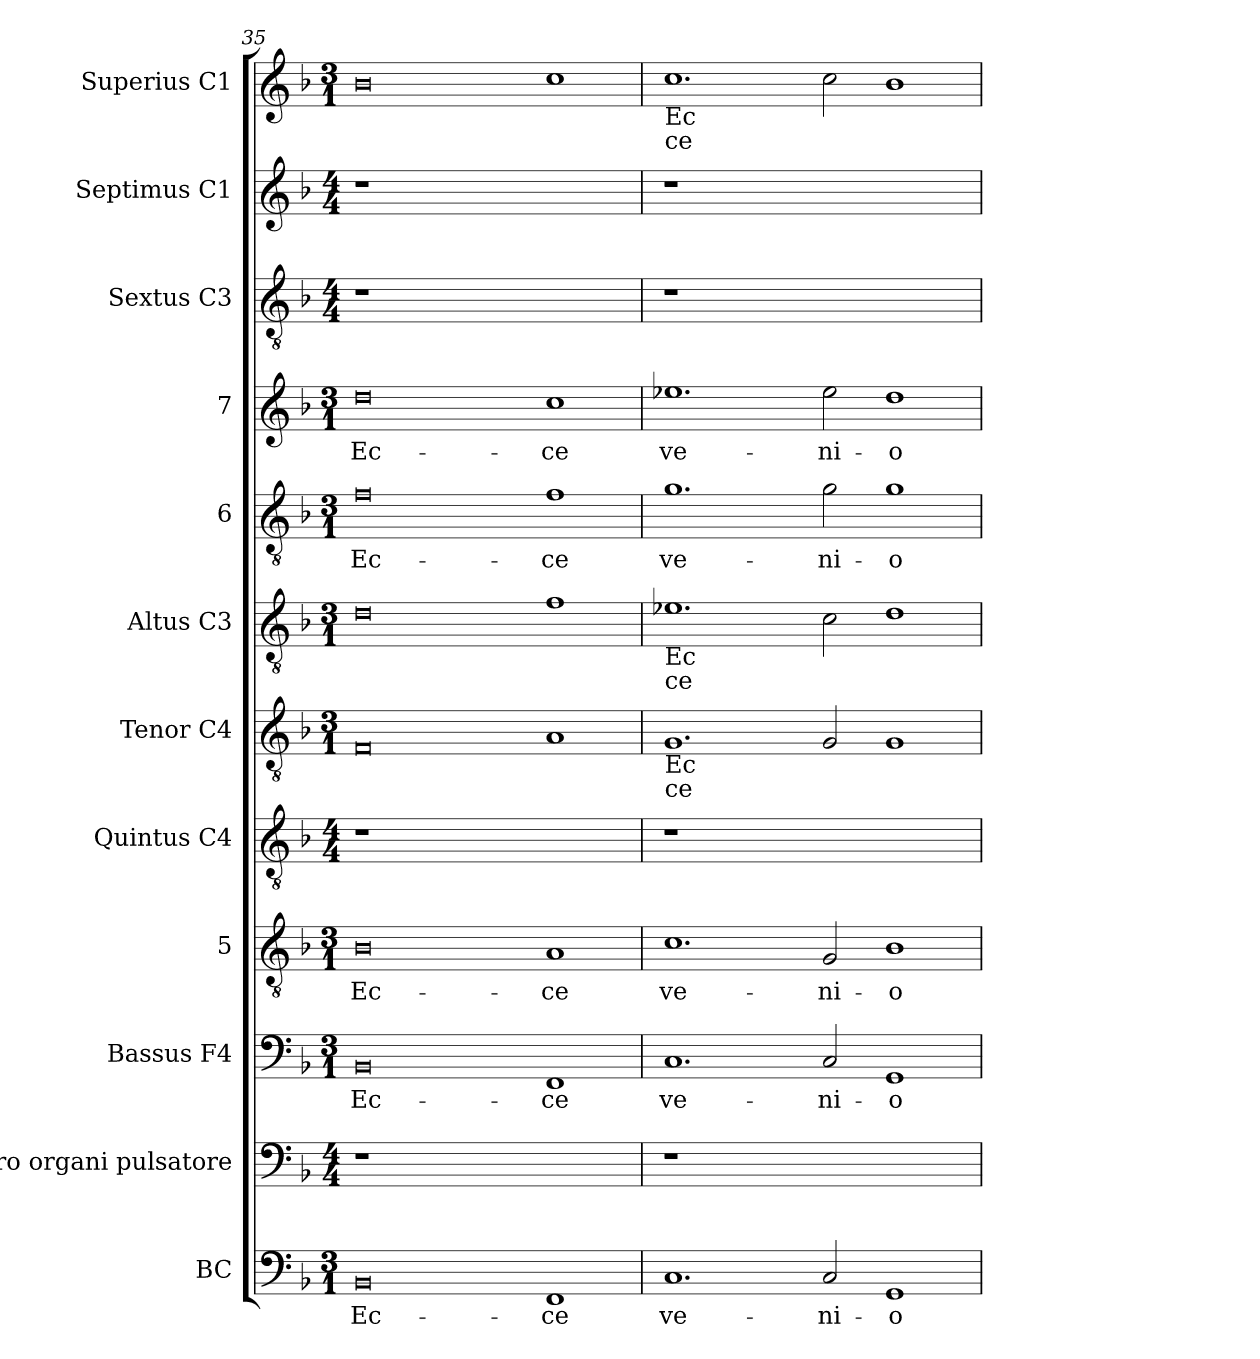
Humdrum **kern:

**kern	**text	**kern	**kern	**text	**kern	**text	**kern	**kern	**kern	**kern	**text	**kern	**text	**kern	**kern	**kern
*part12	*part12	*part11	*part10	*part10	*part9	*part9	*part8	*part7	*part6	*part5	*part5	*part4	*part4	*part3	*part2	*part1
*staff12	*staff12	*staff11	*staff10	*staff10	*staff9	*staff9	*staff8	*staff7	*staff6	*staff5	*staff5	*staff4	*staff4	*staff3	*staff2	*staff1
*I"BC	*	*I"pro organi  pulsatore	*I"Bassus  F4	*	*I"5	*	*I"Quintus  C4	*I"Tenor  C4	*I"Altus  C3	*I"6	*	*I"7	*	*I"Sextus  C3	*I"Septimus  C1	*I"Superius  C1
*I'BC	*	*	*I'B	*	*	*	*	*I'T	*I'A	*	*	*	*	*	*	*I'S
!!LO:PB:g=z
*clefF4	*	*clefF4	*clefF4	*	*clefGv2	*	*clefGv2	*clefGv2	*clefGv2	*clefGv2	*	*clefG2	*	*clefGv2	*clefG2	*clefG2
*k[b-]	*	*k[b-]	*k[b-]	*	*k[b-]	*	*k[b-]	*k[b-]	*k[b-]	*k[b-]	*	*k[b-]	*	*k[b-]	*k[b-]	*k[b-]
*F:	*	*F:	*F:	*	*F:	*	*F:	*F:	*F:	*F:	*	*F:	*	*F:	*F:	*F:
*M3/1	*	*M4/4	*M3/1	*	*M3/1	*	*M4/4	*M3/1	*M3/1	*M3/1	*	*M3/1	*	*M4/4	*M4/4	*M3/1
=35	=35	=35	=35	=35	=35	=35	=35	=35	=35	=35	=35	=35	=35	=35	=35	=35
!	!LO:LY:a:cj	!	!	!LO:LY:b:cj	!	!LO:LY:b:cj	!	!	!	!	!LO:LY:b:cj	!	!LO:LY:b:cj	!	!	!
0BB-	Ec-	1r	0BB-	Ec-	0B-	Ec-	1r	0F	0d	0f	Ec-	0dd	Ec-	1r	1r	0b-
.	.	0ryy	.	.	.	.	0ryy	.	.	.	.	.	.	0ryy	0ryy	.
!	!LO:LY:a:cj	!	!	!LO:LY:b:cj	!	!LO:LY:b:cj	!	!	!	!	!LO:LY:b:cj	!	!LO:LY:b:cj	!	!	!
1FF	-ce	.	1FF	-ce	1A	-ce	.	1A	1f	1f	-ce	1cc	-ce	.	.	1cc
=36	=36	=36	=36	=36	=36	=36	=36	=36	=36	=36	=36	=36	=36	=36	=36	=36
!	!	!	!	!	!	!	!	!	!	!	!	!	!	!	!	!LO:TX:b:t=Ec
!	!	!	!	!	!	!	!	!	!	!	!	!	!	!	!	!LO:TX:b:t=ce
!	!	!	!	!	!	!	!	!	!LO:TX:b:t=Ec	!	!	!	!	!	!	!
!	!	!	!	!	!	!	!	!	!LO:TX:b:t=ce	!	!	!	!	!	!	!
!	!	!	!	!	!	!	!	!LO:TX:b:t=Ec	!	!	!	!	!	!	!	!
!	!	!	!	!	!	!	!	!LO:TX:b:t=ce	!	!	!	!	!	!	!	!
!	!LO:LY:a:cj	!	!	!LO:LY:b:cj	!	!LO:LY:b:cj	!	!	!	!	!LO:LY:b:cj	!	!LO:LY:b:cj	!	!	!
1.C	ve-	1r	1.C	ve-	1.c	ve-	1r	1.G	1.e-X	1.g	ve-	1.ee-X	ve-	1r	1r	1.cc
.	.	0ryy	.	.	.	.	0ryy	.	.	.	.	.	.	0ryy	0ryy	.
!	!LO:LY:a:cj	!	!	!LO:LY:b:cj	!	!LO:LY:b:cj	!	!	!	!	!LO:LY:b:cj	!	!LO:LY:b:cj	!	!	!
2C/	-ni-	.	2C/	-ni-	2G/	-ni-	.	2G/	2c\	2g\	-ni-	2ee-\	-ni-	.	.	2cc\
!	!LO:LY:a:cj	!	!	!LO:LY:b:cj	!	!LO:LY:b:cj	!	!	!	!	!LO:LY:b:cj	!	!LO:LY:b:cj	!	!	!
1GG	-o	.	1GG	-o	1B-	-o	.	1G	1d	1g	-o	1dd	-o	.	.	1b-
=	=	=	=	=	=	=	=	=	=	=	=	=	=	=	=	=
*-	*-	*-	*-	*-	*-	*-	*-	*-	*-	*-	*-	*-	*-	*-	*-	*-
